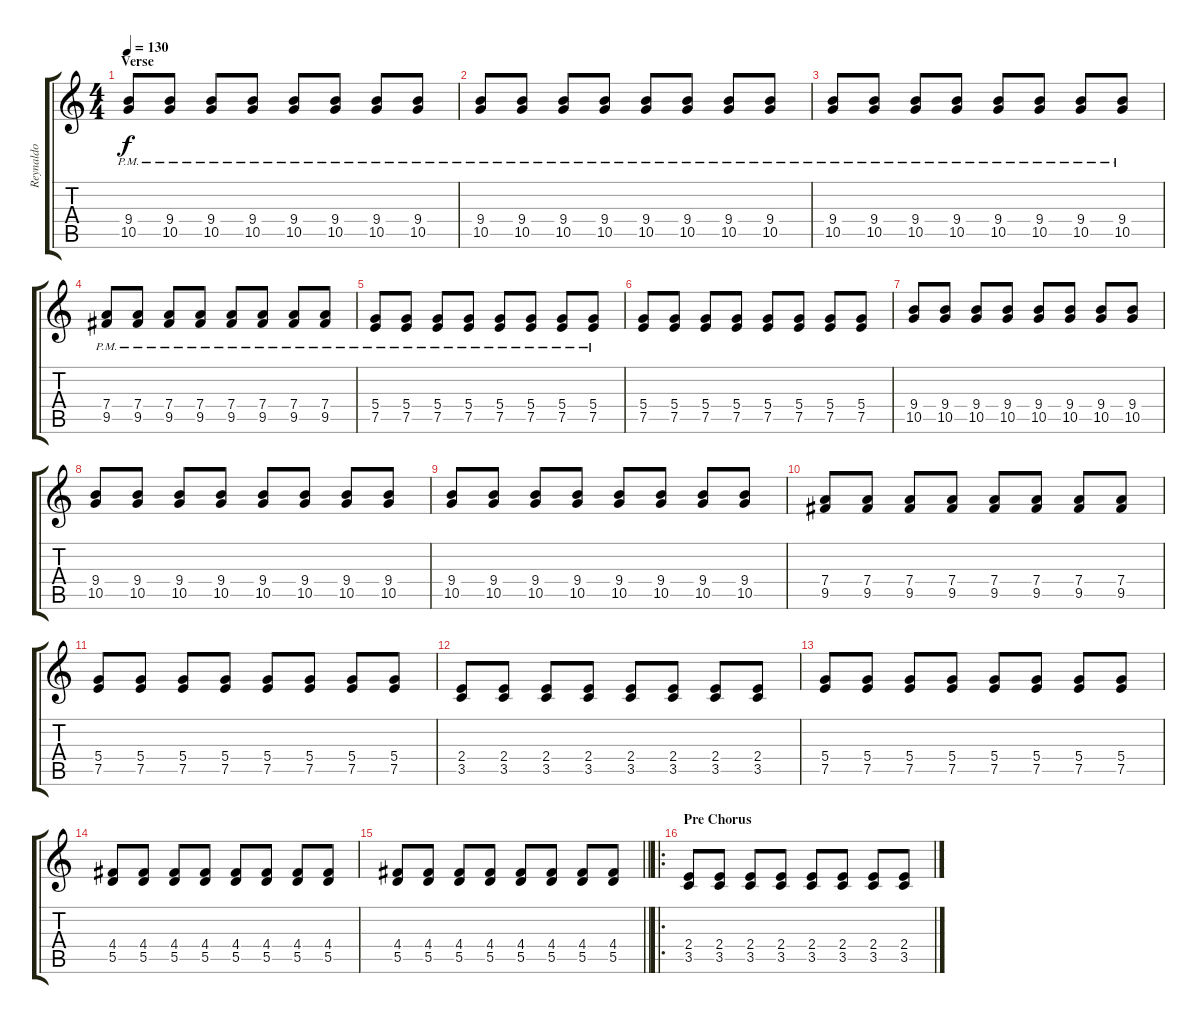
\track ("Reynaldo" "Reynaldo") {instrument distortionguitar}
\staff {score tabs}
\tuning (E4 B3 G3 D3 A2 E2) {hide}
\ts (4 4)
\section ("" "Verse")
\tempo 130
\clef g2
\ks c
(9.4{pm} 10.5{pm}).8{dy f} (9.4{pm} 10.5{pm}).8 (9.4{pm} 10.5{pm}).8 (9.4{pm} 10.5{pm}).8 (9.4{pm} 10.5{pm}).8 (9.4{pm} 10.5{pm}).8 (9.4{pm} 10.5{pm}).8 (9.4{pm} 10.5{pm}).8 |
(9.4{pm} 10.5{pm}).8 (9.4{pm} 10.5{pm}).8 (9.4{pm} 10.5{pm}).8 (9.4{pm} 10.5{pm}).8 (9.4{pm} 10.5{pm}).8 (9.4{pm} 10.5{pm}).8 (9.4{pm} 10.5{pm}).8 (9.4{pm} 10.5{pm}).8 |
(9.4{pm} 10.5{pm}).8 (9.4{pm} 10.5{pm}).8 (9.4{pm} 10.5{pm}).8 (9.4{pm} 10.5{pm}).8 (9.4{pm} 10.5{pm}).8 (9.4{pm} 10.5{pm}).8 (9.4{pm} 10.5{pm}).8 (9.4{pm} 10.5{pm}).8 |
(7.4{pm} 9.5{pm}).8 (7.4{pm} 9.5{pm}).8 (7.4{pm} 9.5{pm}).8 (7.4{pm} 9.5{pm}).8 (7.4{pm} 9.5{pm}).8 (7.4{pm} 9.5{pm}).8 (7.4{pm} 9.5{pm}).8 (7.4{pm} 9.5{pm}).8 |
(5.4{pm} 7.5{pm}).8 (5.4{pm} 7.5{pm}).8 (5.4{pm} 7.5{pm}).8 (5.4{pm} 7.5{pm}).8 (5.4{pm} 7.5{pm}).8 (5.4{pm} 7.5{pm}).8 (5.4{pm} 7.5{pm}).8 (5.4{pm} 7.5{pm}).8 |
(5.4 7.5).8 (5.4 7.5).8 (5.4 7.5).8 (5.4 7.5).8 (5.4 7.5).8 (5.4 7.5).8 (5.4 7.5).8 (5.4 7.5).8 |
(9.4 10.5).8 (9.4 10.5).8 (9.4 10.5).8 (9.4 10.5).8 (9.4 10.5).8 (9.4 10.5).8 (9.4 10.5).8 (9.4 10.5).8 |
(9.4 10.5).8 (9.4 10.5).8 (9.4 10.5).8 (9.4 10.5).8 (9.4 10.5).8 (9.4 10.5).8 (9.4 10.5).8 (9.4 10.5).8 |
(9.4 10.5).8 (9.4 10.5).8 (9.4 10.5).8 (9.4 10.5).8 (9.4 10.5).8 (9.4 10.5).8 (9.4 10.5).8 (9.4 10.5).8 |
(7.4 9.5).8 (7.4 9.5).8 (7.4 9.5).8 (7.4 9.5).8 (7.4 9.5).8 (7.4 9.5).8 (7.4 9.5).8 (7.4 9.5).8 |
(5.4 7.5).8 (5.4 7.5).8 (5.4 7.5).8 (5.4 7.5).8 (5.4 7.5).8 (5.4 7.5).8 (5.4 7.5).8 (5.4 7.5).8 |
(2.4 3.5).8 (2.4 3.5).8 (2.4 3.5).8 (2.4 3.5).8 (2.4 3.5).8 (2.4 3.5).8 (2.4 3.5).8 (2.4 3.5).8 |
(5.4 7.5).8 (5.4 7.5).8 (5.4 7.5).8 (5.4 7.5).8 (5.4 7.5).8 (5.4 7.5).8 (5.4 7.5).8 (5.4 7.5).8 |
(4.4 5.5).8 (4.4 5.5).8 (4.4 5.5).8 (4.4 5.5).8 (4.4 5.5).8 (4.4 5.5).8 (4.4 5.5).8 (4.4 5.5).8 |
\barLineRight lightlight
(4.4 5.5).8 (4.4 5.5).8 (4.4 5.5).8 (4.4 5.5).8 (4.4 5.5).8 (4.4 5.5).8 (4.4 5.5).8 (4.4 5.5).8 |
\ro
\section ("" "Pre Chorus")
(2.4 3.5).8 (2.4 3.5).8 (2.4 3.5).8 (2.4 3.5).8 (2.4 3.5).8 (2.4 3.5).8 (2.4 3.5).8 (2.4 3.5).8
